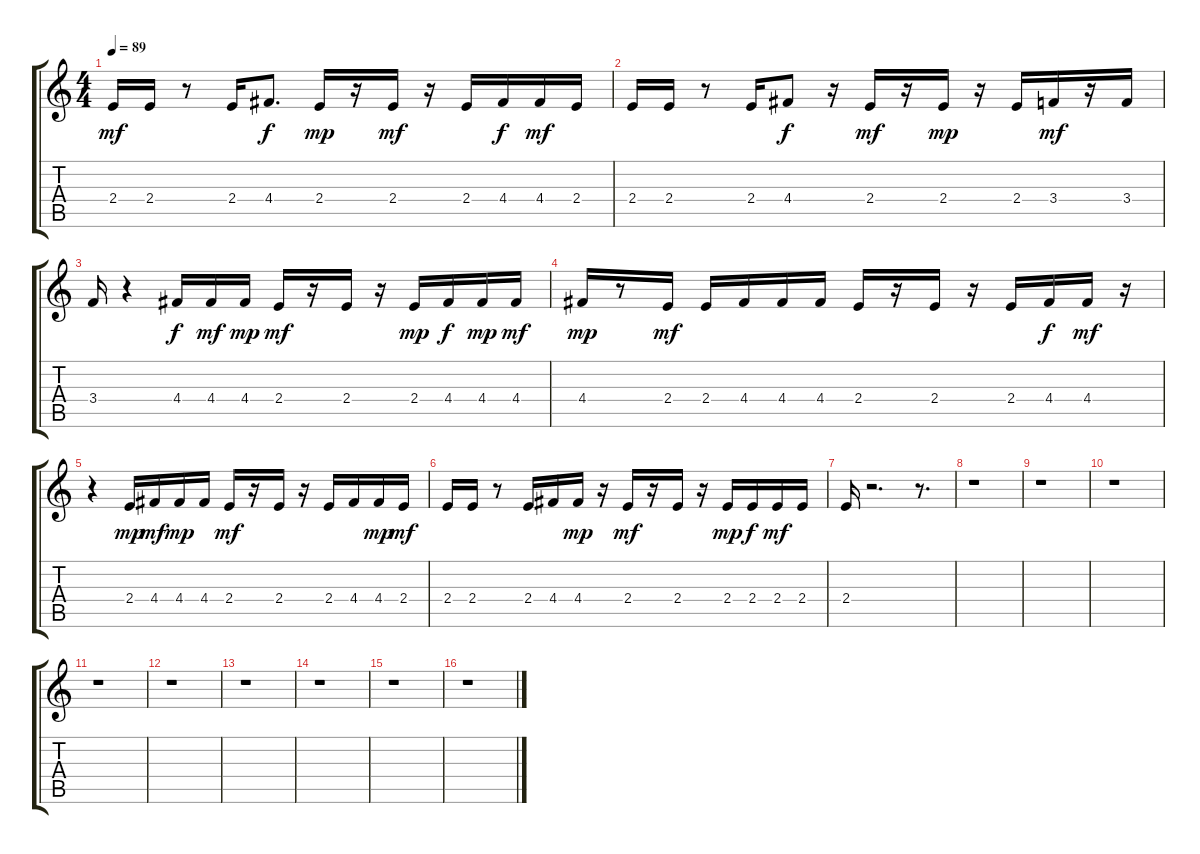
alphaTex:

\track "" {instrument electricguitarmuted}
\staff {score tabs}
\tuning (E4 B3 G3 D3 A2 E2) {hide}
\ts (4 4)
\tempo 89
\clef g2
\ks c
2.4.16{dy mf} 2.4.16 r.8 2.4.16 4.4.8{d dy f} 2.4.16{dy mp} r.16 2.4.16{dy mf} r.16 2.4.16 4.4.16{dy f} 4.4.16{dy mf} 2.4.16 |
2.4.16 2.4.16 r.8 2.4.16 4.4.8{dy f} r.16 2.4.16{dy mf} r.16 2.4.16{dy mp} r.16 2.4.16 3.4.16{dy mf} r.16 3.4.16 |
3.4.16 r.4 4.4.16{dy f} 4.4.16{dy mf} 4.4.16{dy mp} 2.4.16{dy mf} r.16 2.4.16 r.16 2.4.16{dy mp} 4.4.16{dy f} 4.4.16{dy mp} 4.4.16{dy mf} |
4.4.16{dy mp} r.8 2.4.16{dy mf} 2.4.16 4.4.16 4.4.16 4.4.16 2.4.16 r.16 2.4.16 r.16 2.4.16 4.4.16{dy f} 4.4.16{dy mf} r.16 |
r.4 2.4.16{dy mp} 4.4.16{dy mf} 4.4.16{dy mp} 4.4.16 2.4.16{dy mf} r.16 2.4.16 r.16 2.4.16 4.4.16 4.4.16{dy mp} 2.4.16{dy mf} |
2.4.16 2.4.16 r.8 2.4.16 4.4.16 4.4.16{dy mp} r.16 2.4.16{dy mf} r.16 2.4.16 r.16 2.4.16{dy mp} 2.4.16{dy f} 2.4.16{dy mf} 2.4.16 |
2.4.16 r.2{d} r.8{d} |
r.1 |
r.1 |
r.1 |
r.1 |
r.1 |
r.1 |
r.1 |
r.1 |
r.1
